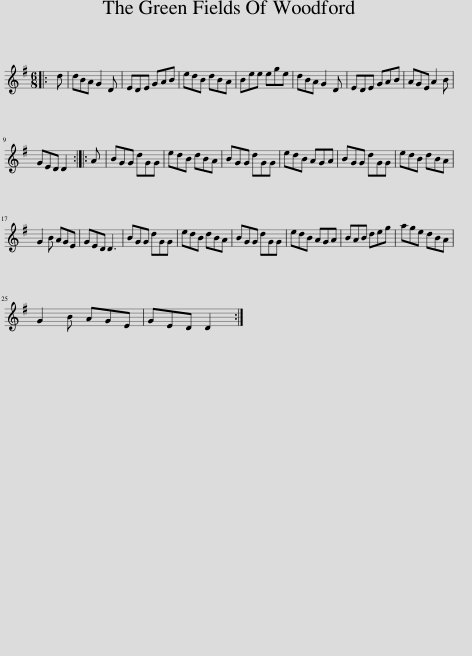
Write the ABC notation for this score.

X:1
L:1/8
M:6/8
I:linebreak $
K:G
V:1 treble
V:1
|: d | dBA G2 D | EDE GAB | edB dBA | Bee ege | %5
 dBA G2 D | EDE GAB | AGE A2 B |$ GED D2 :: A | %10
 BGG dGG | edB dBA | BGG dGG | edB AGA | BGG dGG | %15
 edB dBA |$ G2 B AGE | GED D3 | BGG dGG | edB dBA | %20
 BGG dGG | edB AGA | BAB deg | age dBA |$ G2 B AGE | %25
 GED D2 :| %26
